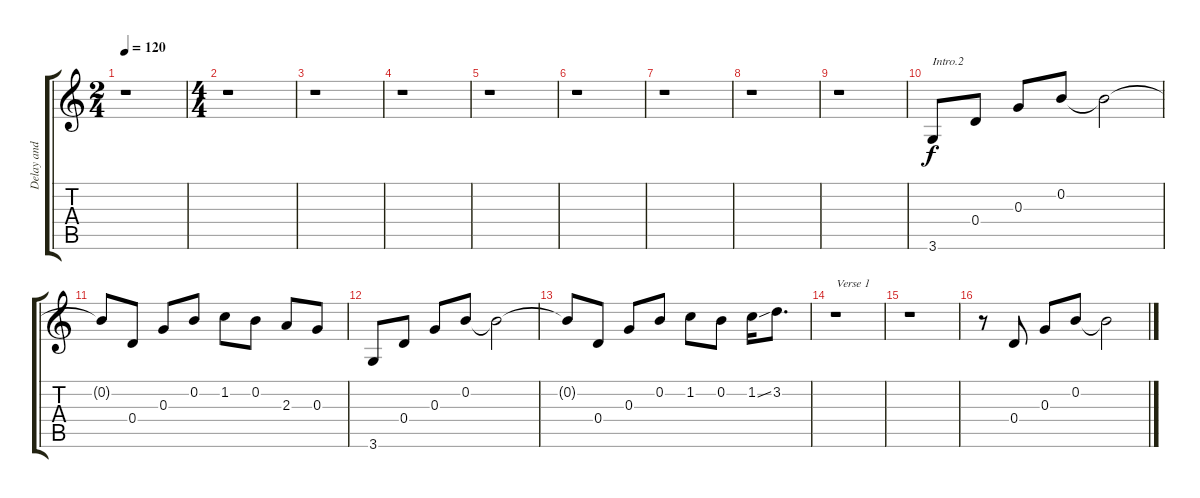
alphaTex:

\track ("Delay and Reverb Guitar" "Delay and ") {instrument electricguitarclean}
\staff {score tabs}
\tuning (E4 B3 G3 D3 A2 E2) {hide}
\ts (2 4)
\tempo 120
\clef g2
\ks c
r.1{dy f instrument electricguitarclean} |
\ts (4 4)
r.1 |
r.1 |
r.1 |
r.1 |
r.1 |
r.1 |
r.1 |
r.1 |
3.6.8{txt "Intro.2"} 0.4.8 0.3.8 0.2.8 0.2{t}.2 |
0.2{t}.8 0.4.8 0.3.8 0.2.8 1.2.8 0.2.8 2.3.8 0.3.8 |
3.6.8 0.4.8 0.3.8 0.2.8 0.2{t}.2 |
0.2{t}.8 0.4.8 0.3.8 0.2.8 1.2.8 0.2.8 1.2{ss}.16 3.2.8{d} |
r.1{txt "Verse 1"} |
r.1 |
r.8 0.4.8 0.3.8 0.2.8 0.2{t}.2
